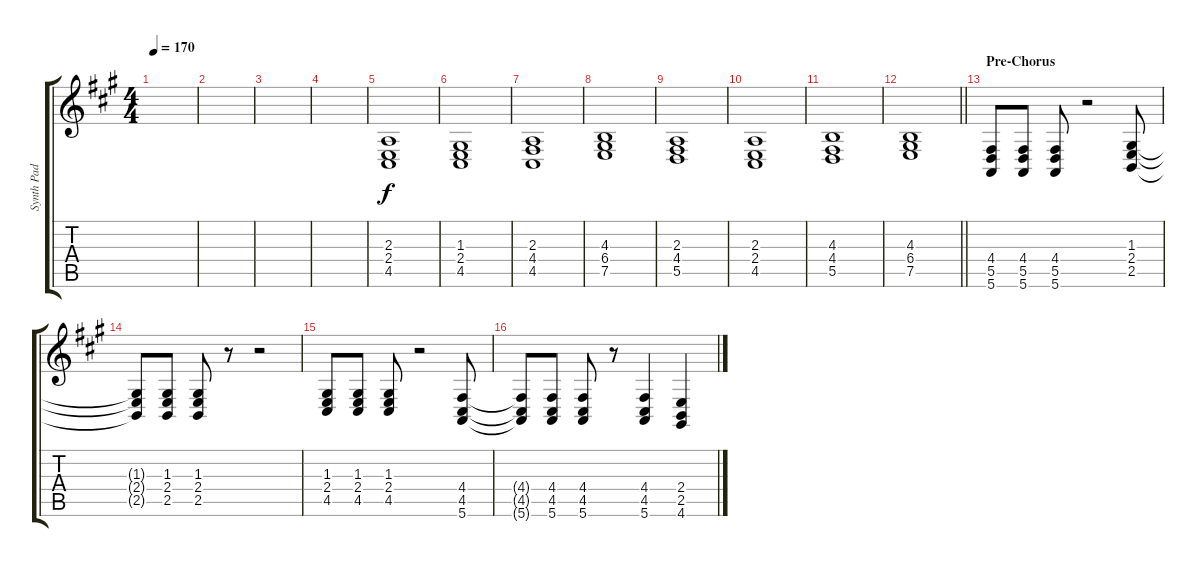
\track ("Synth Pad" "Synth Pad") {instrument pad3polysynth}
\staff {score tabs}
\tuning (E4 B3 G3 D3 A2 E2) {hide}
\ts (4 4)
\tempo 170
\clef g2
\ks a
|
|
|
|
(2.3 2.4 4.5).1 |
(1.3 2.4 4.5).1 |
(2.3 4.4 4.5).1 |
(4.3 6.4 7.5).1 |
(2.3 4.4 5.5).1 |
(2.3 2.4 4.5).1 |
(4.3 4.4 5.5).1 |
\barLineRight lightlight
(4.3 6.4 7.5).1 |
\section ("" "Pre-Chorus")
(4.4 5.5 5.6).8 (4.4 5.5 5.6).8 (4.4 5.5 5.6).8 r.2 (1.3 2.4 2.5).8 |
(1.3{t} 2.4{t} 2.5{t}).8 (1.3 2.4 2.5).8 (1.3 2.4 2.5).8 r.8 r.2 |
(1.3 2.4 4.5).8 (1.3 2.4 4.5).8 (1.3 2.4 4.5).8 r.2 (4.4 4.5 5.6).8 |
(4.4{t} 4.5{t} 5.6{t}).8 (4.4 4.5 5.6).8 (4.4 4.5 5.6).8 r.8 (4.4 4.5 5.6).4 (2.4 2.5 4.6).4
